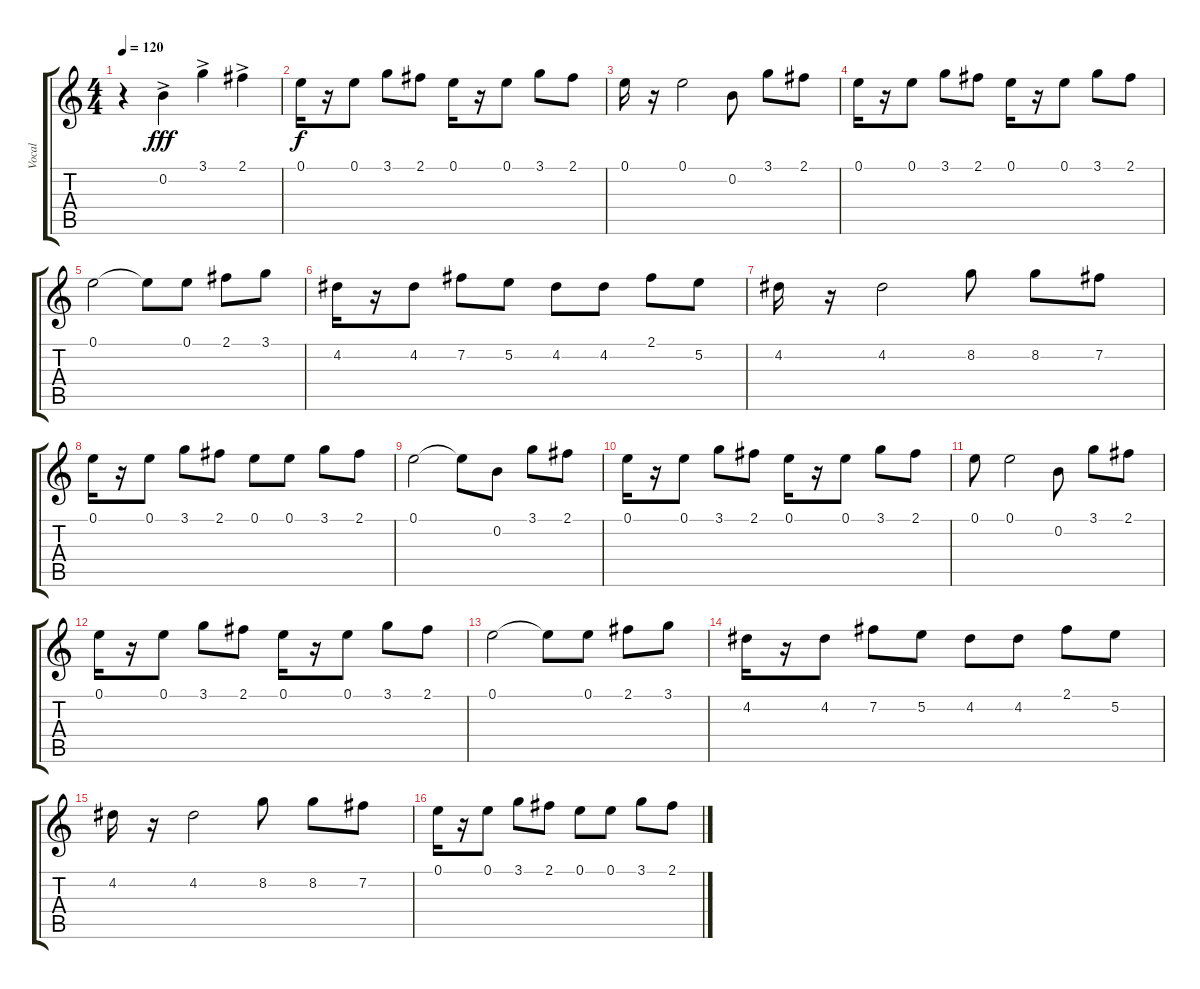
\track ("Vocal" "Vocal") {instrument acousticguitarnylon}
\staff {score tabs}
\tuning (E4 B3 G3 D3 A2 E2) {hide}
\ts (4 4)
\tempo 120
\clef g2
\ks c
r.4{dy fff instrument acousticguitarnylon} 0.2{ac}.4 3.1{ac}.4 2.1{ac}.4 |
0.1.16{dy f} r.16 0.1.8 3.1.8 2.1.8 0.1.16 r.16 0.1.8 3.1.8 2.1.8 |
0.1.16 r.16 0.1.2 0.2.8 3.1.8 2.1.8 |
0.1.16 r.16 0.1.8 3.1.8 2.1.8 0.1.16 r.16 0.1.8 3.1.8 2.1.8 |
0.1.2 0.1{t}.8 0.1.8 2.1.8 3.1.8 |
4.2.16 r.16 4.2.8 7.2.8 5.2.8 4.2.8 4.2.8 2.1.8 5.2.8 |
4.2.16 r.16 4.2.2 8.2.8 8.2.8 7.2.8 |
0.1.16 r.16 0.1.8 3.1.8 2.1.8 0.1.8 0.1.8 3.1.8 2.1.8 |
0.1.2 0.1{t}.8 0.2.8 3.1.8 2.1.8 |
0.1.16 r.16 0.1.8 3.1.8 2.1.8 0.1.16 r.16 0.1.8 3.1.8 2.1.8 |
0.1.8 0.1.2 0.2.8 3.1.8 2.1.8 |
0.1.16 r.16 0.1.8 3.1.8 2.1.8 0.1.16 r.16 0.1.8 3.1.8 2.1.8 |
0.1.2 0.1{t}.8 0.1.8 2.1.8 3.1.8 |
4.2.16 r.16 4.2.8 7.2.8 5.2.8 4.2.8 4.2.8 2.1.8 5.2.8 |
4.2.16 r.16 4.2.2 8.2.8 8.2.8 7.2.8 |
0.1.16 r.16 0.1.8 3.1.8 2.1.8 0.1.8 0.1.8 3.1.8 2.1.8
